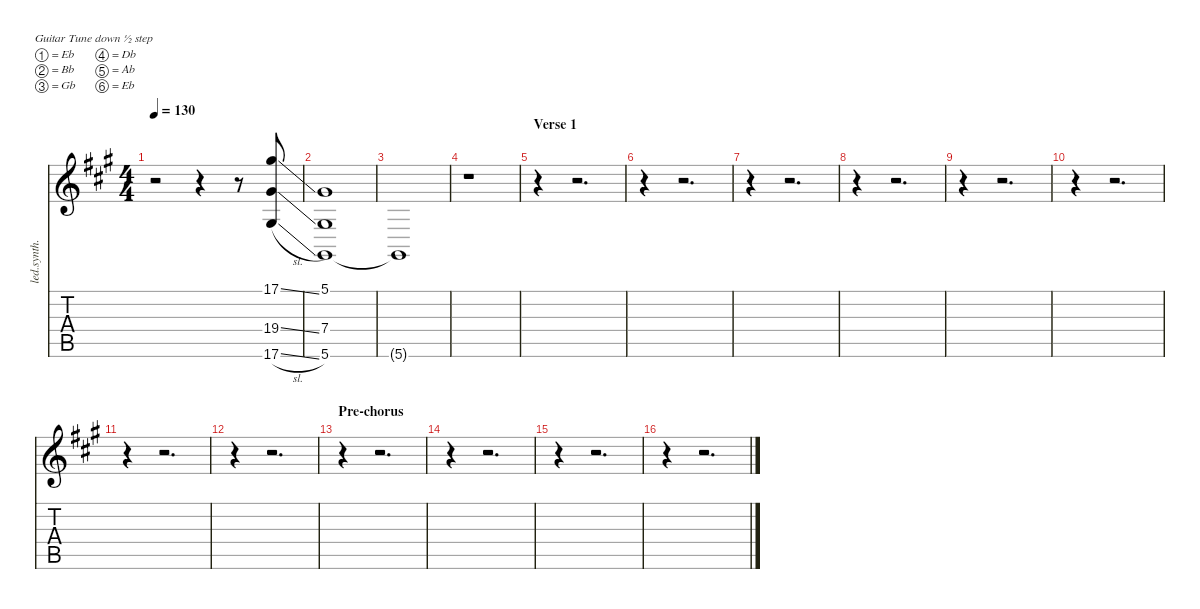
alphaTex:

\defaultSystemsLayout 4
\hideDynamics
\bracketExtendMode nobrackets
\track ("Synth 2" "led.synth.") {mute instrument lead2sawtooth}
\staff {score tabs}
\tuning (Eb4 Bb3 Gb3 Db3 Ab2 Eb2)
\ts (4 4)
\tempo 130
\clef g2
\ks a
r.2{dy fff instrument lead2sawtooth} r.4 r.8 (17.1{ss acc #} 19.4{ss acc #} 17.6{sl acc #}).8 |
(5.1{acc #} 7.4{acc #} 5.6{acc #}).1{dy ppp} |
5.6{t acc #}.1{dy f} |
r.1 |
\section ("" "Verse 1")
r.4 r.2{d} |
r.4 r.2{d} |
r.4 r.2{d} |
r.4 r.2{d} |
r.4 r.2{d} |
r.4 r.2{d} |
r.4 r.2{d} |
r.4 r.2{d} |
\section ("" "Pre-chorus")
r.4 r.2{d} |
r.4 r.2{d} |
r.4 r.2{d} |
r.4 r.2{d}
